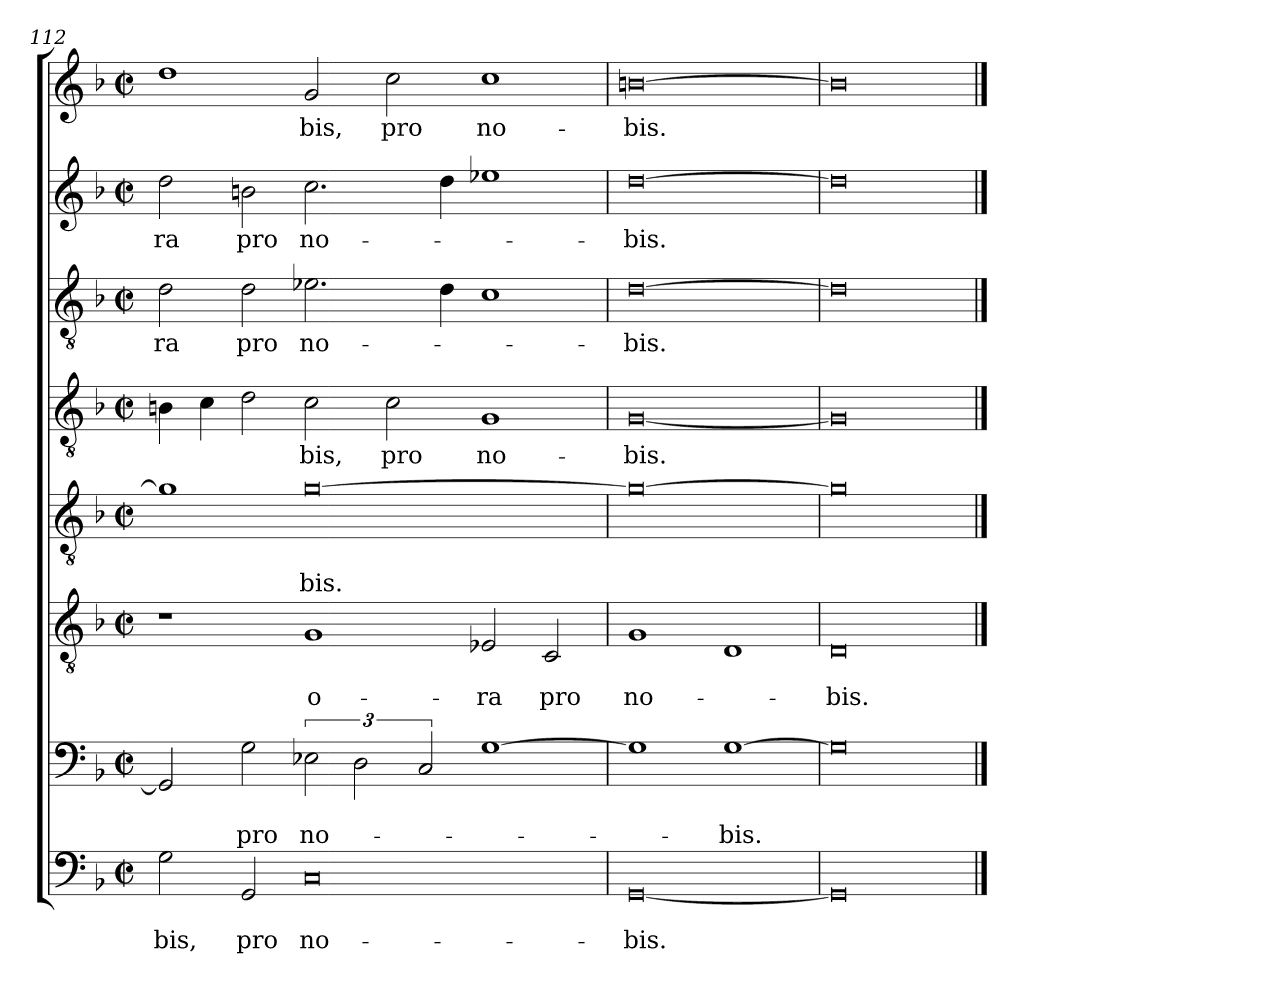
**kern	**text	**text	**kern	**text	**text	**kern	**text	**text	**kern	**text	**text	**kern	**text	**kern	**text	**kern	**text	**kern	**text
*part8	*part8	*part8	*part7	*part7	*part7	*part6	*part6	*part6	*part5	*part5	*part5	*part4	*part4	*part3	*part3	*part2	*part2	*part1	*part1
*staff8	*staff8	*staff8	*staff7	*staff7	*staff7	*staff6	*staff6	*staff6	*staff5	*staff5	*staff5	*staff4	*staff4	*staff3	*staff3	*staff2	*staff2	*staff1	*staff1
*clefF4	*	*	*clefF4	*	*	*clefGv2	*	*	*clefGv2	*	*	*clefGv2	*	*clefGv2	*	*clefG2	*	*clefG2	*
*k[b-]	*	*	*k[b-]	*	*	*k[b-]	*	*	*k[b-]	*	*	*k[b-]	*	*k[b-]	*	*k[b-]	*	*k[b-]	*
*F:	*	*	*F:	*	*	*F:	*	*	*F:	*	*	*F:	*	*F:	*	*F:	*	*F:	*
*M2/2	*	*	*M2/2	*	*	*M2/2	*	*	*M2/2	*	*	*M2/2	*	*M2/2	*	*M2/2	*	*M2/2	*
*met(c|)	*	*	*met(c|)	*	*	*met(c|)	*	*	*met(c|)	*	*	*met(c|)	*	*met(c|)	*	*met(c|)	*	*met(c|)	*
=112	=112	=112	=112	=112	=112	=112	=112	=112	=112	=112	=112	=112	=112	=112	=112	=112	=112	=112	=112
!	!	!LO:LY:b	!	!	!	!	!	!	!	!	!	!	!	!	!LO:LY:b	!	!LO:LY:b	!	!
2G\	.	-bis,	2GG/]	.	.	1r	.	.	1g]	.	.	4Bn\	.	2d\	-ra	2dd\	-ra	1dd	.
.	.	.	.	.	.	.	.	.	.	.	.	4c\	.	.	.	.	.	.	.
!	!	!LO:LY:b	!	!	!LO:LY:b	!	!	!	!	!	!	!	!	!	!LO:LY:b	!	!LO:LY:b	!	!
2GG/	.	pro	2G\	.	pro	.	.	.	.	.	.	2d\	.	2d\	pro	2bn\	pro	.	.
!	!	!LO:LY:b	!	!	!LO:LY:b	!	!	!LO:LY:b	!	!	!LO:LY:b	!	!LO:LY:b	!	!LO:LY:b	!	!LO:LY:b	!	!LO:LY:b
0C	.	no-	3E-X\	.	no-	1G	.	o-	[0g	.	-bis.	2c\	-bis,	2.e-X\	no-	2.cc\	no-	2g/	-bis,
.	.	.	3D\	.	.	.	.	.	.	.	.	.	.	.	.	.	.	.	.
!	!	!	!	!	!	!	!	!	!	!	!	!	!LO:LY:b	!	!	!	!	!	!LO:LY:b
.	.	.	.	.	.	.	.	.	.	.	.	2c\	pro	.	.	.	.	2cc\	pro
.	.	.	3C/	.	.	.	.	.	.	.	.	.	.	.	.	.	.	.	.
.	.	.	.	.	.	.	.	.	.	.	.	.	.	4d\	.	4dd\	.	.	.
!	!	!	!	!	!	!	!	!LO:LY:b	!	!	!	!	!LO:LY:b	!	!	!	!	!	!LO:LY:b
.	.	.	[1G	.	.	2E-X/	.	-ra	.	.	.	1G	no-	1c	.	1ee-X	.	1cc	no-
!	!	!	!	!	!	!	!	!LO:LY:b	!	!	!	!	!	!	!	!	!	!	!
.	.	.	.	.	.	2C/	.	pro	.	.	.	.	.	.	.	.	.	.	.
=113	=113	=113	=113	=113	=113	=113	=113	=113	=113	=113	=113	=113	=113	=113	=113	=113	=113	=113	=113
!	!	!LO:LY:b	!	!	!	!	!	!LO:LY:b	!	!	!	!	!LO:LY:b	!	!LO:LY:b	!	!LO:LY:b	!	!LO:LY:b
[0GG	.	-bis.	1G]	.	.	1G	.	no-	0g_	.	.	[0G	-bis.	[0d	-bis.	[0dd	-bis.	[0bn	-bis.
!	!	!	!	!	!LO:LY:b	!	!	!	!	!	!	!	!	!	!	!	!	!	!
.	.	.	[1G	.	-bis.	1D	.	.	.	.	.	.	.	.	.	.	.	.	.
=114	=114	=114	=114	=114	=114	=114	=114	=114	=114	=114	=114	=114	=114	=114	=114	=114	=114	=114	=114
!	!	!	!	!	!	!	!	!LO:LY:b	!	!	!	!	!	!	!	!	!	!	!
0GG]	.	.	0G]	.	.	0D	.	-bis.	0g]	.	.	0G]	.	0d]	.	0dd]	.	0b]	.
==	==	==	==	==	==	==	==	==	==	==	==	==	==	==	==	==	==	==	==
*-	*-	*-	*-	*-	*-	*-	*-	*-	*-	*-	*-	*-	*-	*-	*-	*-	*-	*-	*-
